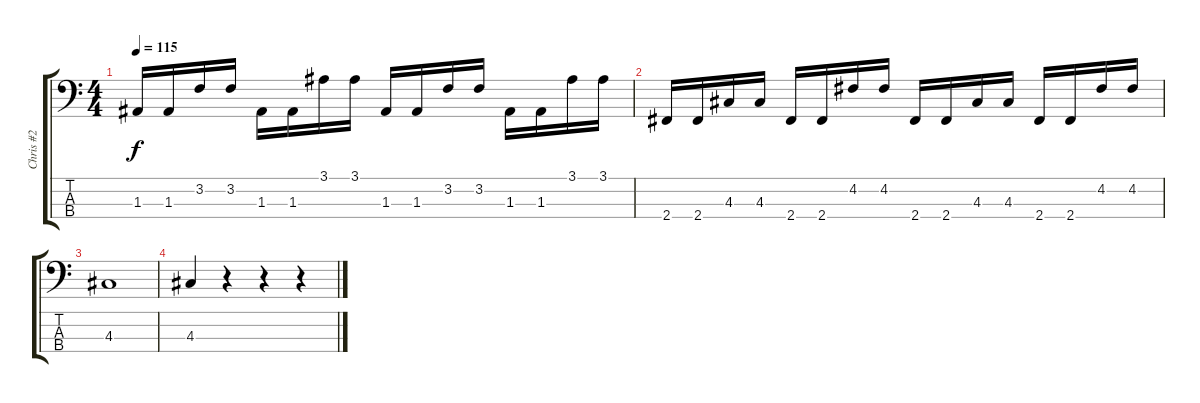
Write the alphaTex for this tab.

\track ("Chris #2" "Chris #2") {instrument electricbasspick}
\staff {score tabs}
\tuning (G2 D2 A1 E1) {hide}
\ts (4 4)
\tempo 115
\clef f4
\ks c
1.3.16{dy f} 1.3.16 3.2.16 3.2.16 1.3.16 1.3.16 3.1.16 3.1.16 1.3.16 1.3.16 3.2.16 3.2.16 1.3.16 1.3.16 3.1.16 3.1.16 |
2.4.16 2.4.16 4.3.16 4.3.16 2.4.16 2.4.16 4.2.16 4.2.16 2.4.16 2.4.16 4.3.16 4.3.16 2.4.16 2.4.16 4.2.16 4.2.16 |
4.3.1 |
4.3.4 r.4 r.4 r.4
